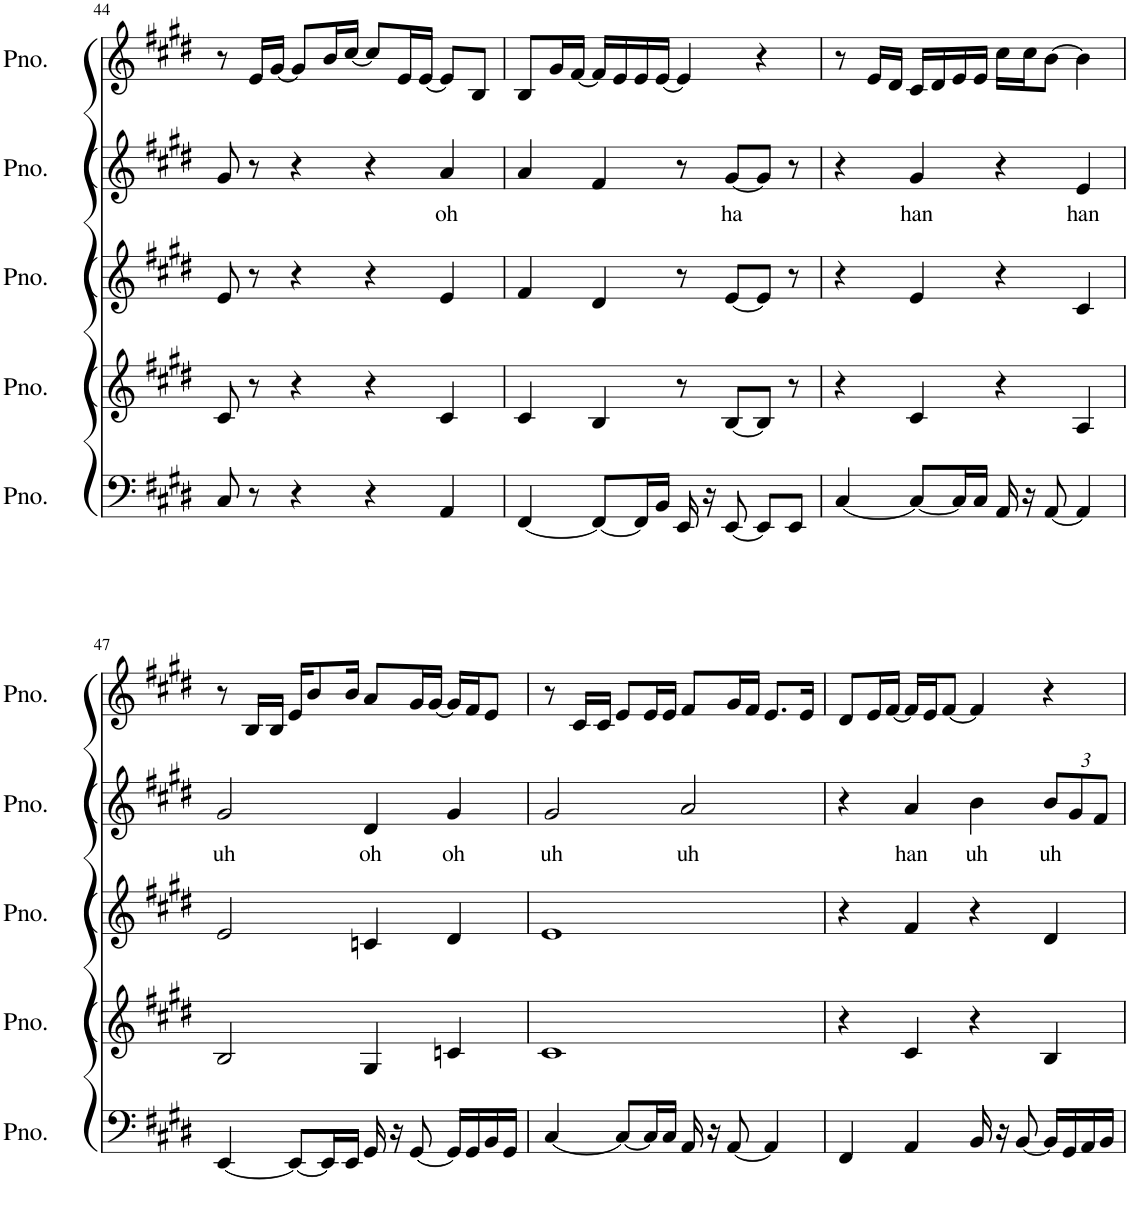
**kern	**kern	**kern	**kern	**text	**kern
*part5	*part4	*part3	*part2	*part2	*part1
*staff5	*staff4	*staff3	*staff2	*staff2	*staff1
*I"Piano	*I"Piano	*I"Piano	*I"Piano	*	*I"Piano
*I'Pno.	*I'Pno.	*I'Pno.	*I'Pno.	*	*I'Pno.
!!LO:PB:g=z
*clefF4	*clefG2	*clefG2	*clefG2	*	*clefG2
*k[f#c#g#d#]	*k[f#c#g#d#]	*k[f#c#g#d#]	*k[f#c#g#d#]	*	*k[f#c#g#d#]
*M4/4	*M4/4	*M4/4	*M4/4	*	*M4/4
=44	=44	=44	=44	=44	=44
8C#/	8c#/	8e/	8g#/	.	8r
8r	8r	8r	8r	.	16e/LL
.	.	.	.	.	[16g#/JJ
4r	4r	4r	4r	.	8g#/L]
.	.	.	.	.	16b/L
.	.	.	.	.	[16cc#/JJ
4r	4r	4r	4r	.	8cc#/L]
.	.	.	.	.	16e/L
.	.	.	.	.	[16e/JJ
!	!	!	!	!LO:LY:b	!
4AA/	4c#/	4e/	4a/	oh	8e/L]
.	.	.	.	.	8B/J
=45	=45	=45	=45	=45	=45
[4FF#/	4c#/	4f#/	4a/	.	8B/L
.	.	.	.	.	16g#/L
.	.	.	.	.	[16f#/JJ
8FF#/L_	4B/	4d#/	4f#/	.	16f#/LL]
.	.	.	.	.	16e/
16FF#/L]	.	.	.	.	16e/
16BB/JJ	.	.	.	.	[16e/JJ
16EE/	8r	8r	8r	.	4e/]
16r	.	.	.	.	.
!	!	!	!	!LO:LY:b	!
[8EE/	[8B/L	[8e/L	[8g#/L	ha	.
8EE/L]	8B/J]	8e/J]	8g#/J]	.	4r
8EE/J	8r	8r	8r	.	.
=46	=46	=46	=46	=46	=46
[4C#/	4r	4r	4r	.	8r
.	.	.	.	.	16e/LL
.	.	.	.	.	16d#/JJ
!	!	!	!	!LO:LY:b	!
8C#/L_	4c#/	4e/	4g#/	han	16c#/LL
.	.	.	.	.	16d#/
16C#/L]	.	.	.	.	16e/
16C#/JJ	.	.	.	.	16e/JJ
16AA/	4r	4r	4r	.	16cc#\LL
16r	.	.	.	.	16cc#\J
[8AA/	.	.	.	.	[8b\J
!	!	!	!	!LO:LY:b	!
4AA/]	4A/	4c#/	4e/	han	4b\]
!!LO:LB:g=z
=47	=47	=47	=47	=47	=47
!	!	!	!	!LO:LY:b	!
[4EE/	2B/	2e/	2g#/	uh	8r
.	.	.	.	.	16B/LL
.	.	.	.	.	16B/JJ
8EE/L_	.	.	.	.	16e/KL
.	.	.	.	.	8b/
16EE/L]	.	.	.	.	.
16EE/JJ	.	.	.	.	16b/Jk
!	!	!	!	!LO:LY:b	!
16GG#/	4G#/	4cn/	4d#/	oh	8a/L
16r	.	.	.	.	.
[8GG#/	.	.	.	.	16g#/L
.	.	.	.	.	[16g#/JJ
!	!	!	!	!LO:LY:b	!
16GG#/LL]	4cn/	4d#/	4g#/	oh	16g#/LL]
16GG#/	.	.	.	.	16f#/J
16BB/	.	.	.	.	8e/J
16GG#/JJ	.	.	.	.	.
=48	=48	=48	=48	=48	=48
!	!	!	!	!LO:LY:b	!
[4C#/	1c#	1e	2g#/	uh	8r
.	.	.	.	.	16c#/LL
.	.	.	.	.	16c#/JJ
8C#/L_	.	.	.	.	8e/L
16C#/L]	.	.	.	.	16e/L
16C#/JJ	.	.	.	.	16e/JJ
!	!	!	!	!LO:LY:b	!
16AA/	.	.	2a/	uh	8f#/L
16r	.	.	.	.	.
[8AA/	.	.	.	.	16g#/L
.	.	.	.	.	16f#/JJ
4AA/]	.	.	.	.	8.e/L
.	.	.	.	.	16e/Jk
=49	=49	=49	=49	=49	=49
4FF#/	4r	4r	4r	.	8d#/L
.	.	.	.	.	16e/L
.	.	.	.	.	[16f#/JJ
!	!	!	!	!LO:LY:b	!
4AA/	4c#/	4f#/	4a/	han	16f#/LL]
.	.	.	.	.	16e/J
.	.	.	.	.	[8f#/J
!	!	!	!	!LO:LY:b	!
16BB/	4r	4r	4b\	uh	4f#/]
16r	.	.	.	.	.
[8BB/	.	.	.	.	.
*	*	*	*Xbrackettup	*	*
!	!	!	!	!LO:LY:b	!
16BB/LL]	4B/	4d#/	12b/L	uh	4r
16GG#/	.	.	.	.	.
.	.	.	12g#/	.	.
16AA/	.	.	.	.	.
.	.	.	12f#/J	.	.
16BB/JJ	.	.	.	.	.
=	=	=	=	=	=
*-	*-	*-	*-	*-	*-
